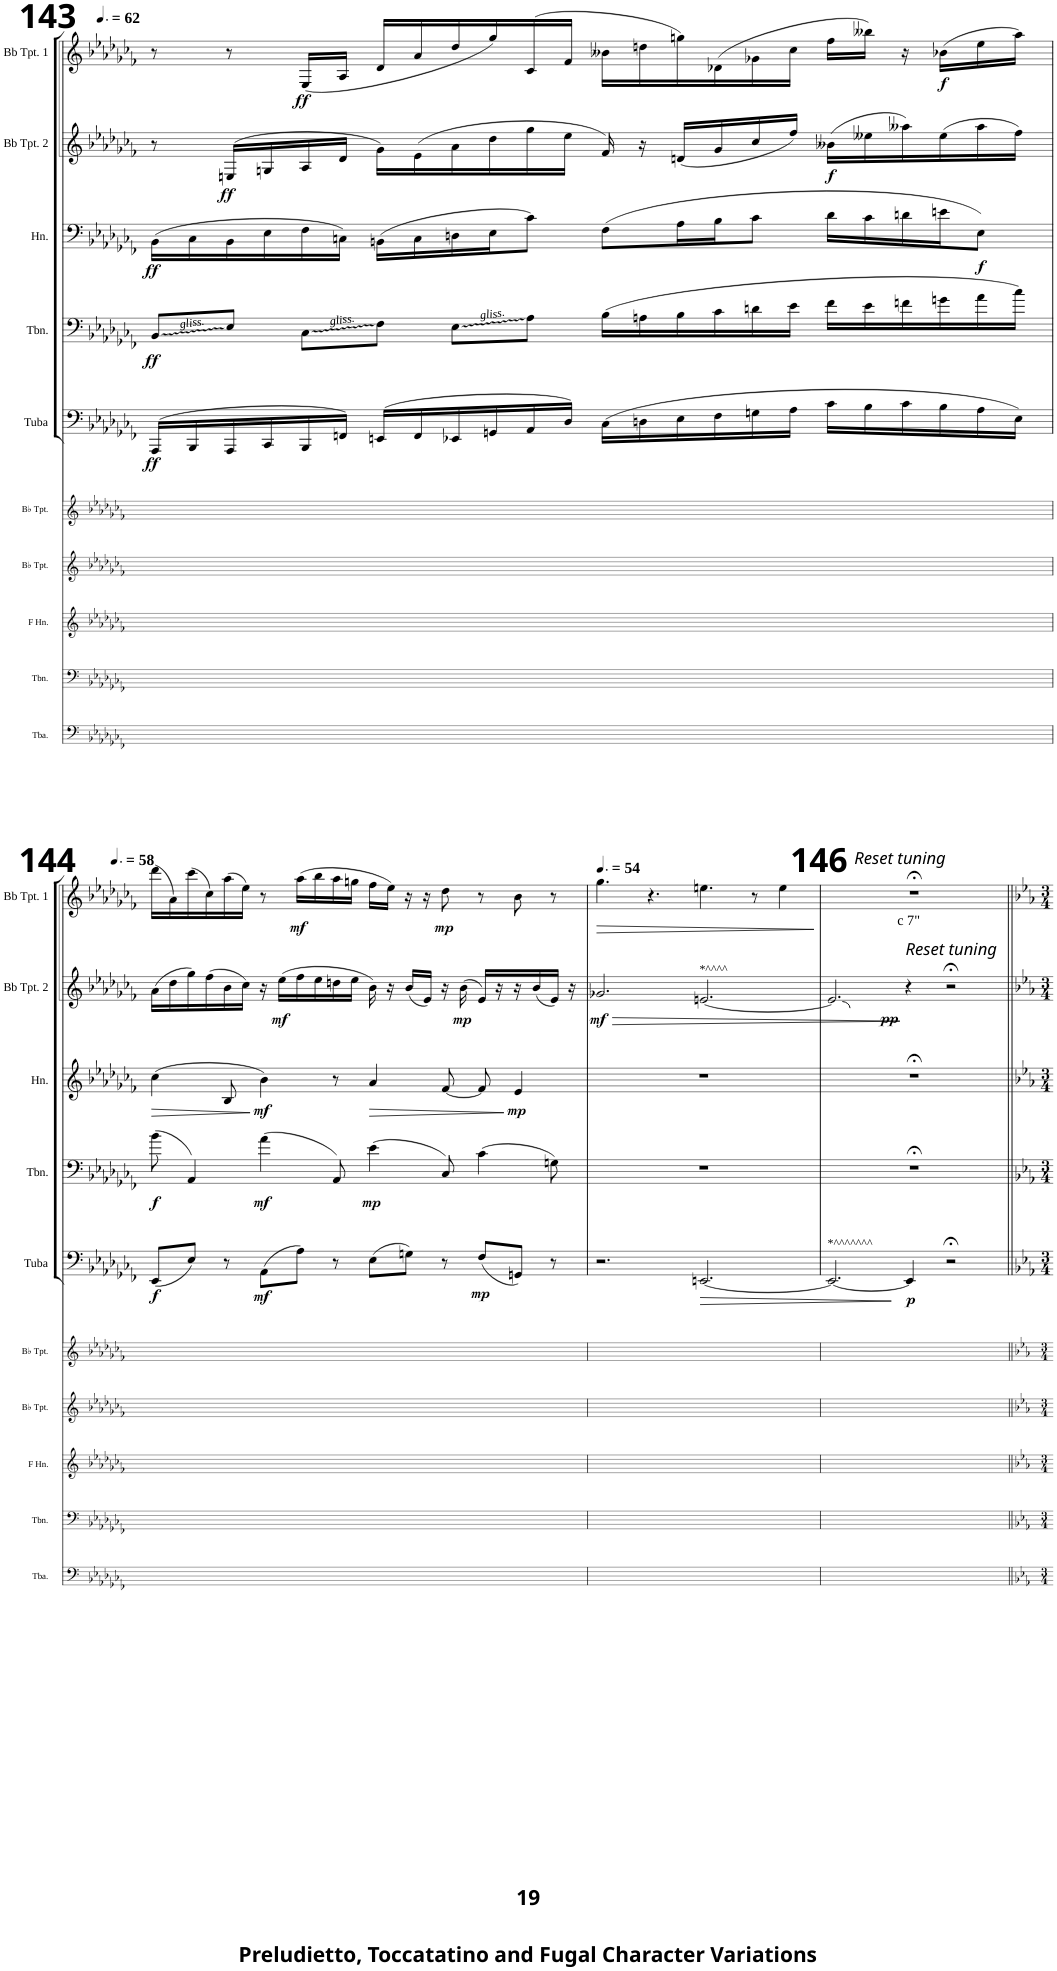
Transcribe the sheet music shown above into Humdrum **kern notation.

**kern	**kern	**kern	**kern	**kern	**kern	**dynam	**kern	**dynam	**kern	**dynam	**kern	**dynam	**kern	**dynam
*part10	*part9	*part8	*part7	*part6	*part5	*part5	*part4	*part4	*part3	*part3	*part2	*part2	*part1	*part1
*staff10	*staff9	*staff8	*staff7	*staff6	*staff5	*staff5	*staff4	*staff4	*staff3	*staff3	*staff2	*staff2	*staff1	*staff1
*I"Tuba	*I"Trombone	*I"Horn in F	*I"Bb Trumpet	*I"Bb Trumpet	*I"Tuba	*	*I"Trombone	*	*I"Horn in F	*	*I"Trumpet in Bb 2	*	*I"Trumpet in Bb 1	*
*I'Tba.	*I'Tbn.	*	*I'Bb Tpt.	*I'Bb Tpt.	*I'Tuba	*	*I'Tbn.	*	*I'Hn.	*	*	*	*	*
!!LO:PB:g=z
*clefF4	*clefF4	*clefG2	*clefG2	*clefG2	*clefF4	*	*clefF4	*	*clefF4	*	*clefG2	*	*clefG2	*
*	*	*ITrd4c7	*ITrd1c2	*ITrd1c2	*	*	*	*	*ITrd4c7	*	*ITrd1c2	*	*ITrd1c2	*
*k[b-e-a-d-g-c-f-]	*k[b-e-a-d-g-c-f-]	*k[b-e-a-d-g-c-f-]	*k[b-e-a-d-g-c-f-]	*k[b-e-a-d-g-c-f-]	*k[b-e-a-d-g-c-f-]	*	*k[b-e-a-d-g-c-f-]	*	*k[b-e-a-d-g-c-f-]	*	*k[b-e-a-d-g-c-f-]	*	*k[b-e-a-d-g-c-f-]	*
*M12/8	*M12/8	*M12/8	*M12/8	*M12/8	*M12/8	*	*M12/8	*	*M12/8	*	*M12/8	*	*M12/8	*
*MM93	*MM93	*MM93	*MM93	*MM93	*MM93	*	*MM93	*	*MM93	*	*MM93	*	*MM93	*
=143	=143	=143	=143	=143	=143	=143	=143	=143	=143	=143	=143	=143	=143	=143
!	!	!	!	!	!	!LO:DY:b	!	!LO:DY:b	!	!LO:DY:b	!	!	!	!
1.ryy	1.ryy	1.ryy	1.ryy	1.ryy	(>16AAA-/LL	ff	8BB-/L	ff	(16BB-\LL	ff	8r	.	8r	.
.	.	.	.	.	16BBB-/	.	.	.	16C-\	.	.	.	.	.
!	!	!	!	!	!	!	!	!	!	!	!	!LO:DY:b	!	!
.	.	.	.	.	16AAA-/	.	8E-/J	.	16BB-\	.	(16En/LL	ff	8r	.
.	.	.	.	.	16CC-/	.	.	.	16E-\	.	16Gn/	.	.	.
!	!	!	!	!	!	!	!	!	!	!	!	!	!	!LO:DY:b
.	.	.	.	.	16BBB-/	.	8C-\L	.	16F-\	.	16A-/	.	(16E-/LL	ff
.	.	.	.	.	16FFn/JJ)	.	.	.	16Cn\JJ)	.	16d-/JJ	.	16A-/JJ	.
.	.	.	.	.	(>16EEn/LL	.	8F-\J	.	(16BBn\LL	.	16g-\LL)	.	16d-/LL	.
.	.	.	.	.	16FF/	.	.	.	16C\	.	(16e-\	.	16a-/	.
.	.	.	.	.	16EE-X/	.	8E-\L	.	16Dn\	.	16a-\	.	16dd-/	.
.	.	.	.	.	16GGn/	.	.	.	16E-\J	.	16dd-\	.	16gg-/)	.
.	.	.	.	.	16AA-/	.	8A-\J	.	8c-\J)	.	16gg-\	.	(16c-/	.
.	.	.	.	.	16D-/JJ)	.	.	.	.	.	16ee-\JJ	.	16f-/JJ	.
.	.	.	.	.	(16C-\LL	.	(16B-\LL	.	(8F-\L	.	16f-/)	.	16b--X\LL	.
.	.	.	.	.	16Dn\	.	16An\	.	.	.	16r	.	16ddn\	.
.	.	.	.	.	16E-\	.	16B-\	.	16A-\L	.	(16dn/LL	.	16ggn\)	.
.	.	.	.	.	16F-\	.	16c-\	.	16B-\J	.	16g-/	.	(16d-X\	.
.	.	.	.	.	16Gn\	.	16dn\	.	8c-\J	.	16cc-/	.	16g-X\	.
.	.	.	.	.	16A-\JJ	.	16e-\JJ	.	.	.	16ff-/JJ)	.	16cc-\JJ	.
!	!	!	!	!	!	!	!	!	!	!	!	!LO:DY:b	!	!
.	.	.	.	.	16c-\LL	.	16f-\LL	.	16d-\LL	.	(16b--X\LL	f	16ff-\LL	.
.	.	.	.	.	16B-\	.	16e-\	.	16c-\	.	16ee--X\	.	16bb--X\JJ)	.
.	.	.	.	.	16c-\	.	16fn\	.	16dn\	.	16aa--X\)	.	16r	.
!	!	!	!	!	!	!	!	!	!	!	!	!	!	!LO:DY:b
.	.	.	.	.	16B-\	.	16gn\	.	16en\J	.	(16ee--\	.	(16b-X\LL	f
!	!	!	!	!	!	!	!	!	!	!LO:DY:b	!	!	!	!
.	.	.	.	.	16A-\	.	16a-\	.	8E-\J)	f	16aa--\	.	16ee-\	.
.	.	.	.	.	16E-\JJ)	.	16cc-\JJ)	.	.	.	16ff-\JJ)	.	16aa-\JJ)	.
!!LO:LB:g=z
=144	=144	=144	=144	=144	=144	=144	=144	=144	=144	=144	=144	=144	=144	=144
*	*	*	*	*	*	*	*	*	*	*	*	*	*MM87	*
!	!	!	!	!	!	!LO:DY:b	!	!LO:DY:b	!	!LO:HP:b	!	!	!	!
1.ryy	1.ryy	1.ryy	1.ryy	1.ryy	(8EE-/L	f	(8b-\	f	(4cc-\	>	(16a-\LL	.	(16ddd-\LL	.
.	.	.	.	.	.	.	.	.	.	.	16dd-\	.	16a-\)	.
.	.	.	.	.	8E-/J)	.	4AA-/)	.	.	.	16gg-\)	.	(16ccc-\	.
.	.	.	.	.	.	.	.	.	.	.	(16ff-\	.	16cc-\)	.
.	.	.	.	.	8r	.	.	.	8B-/	.	16b-\	.	(16aa-\	.
.	.	.	.	.	.	.	.	.	.	.	16cc-\JJ)	.	16ee-\JJ)	.
!	!	!	!	!	!	!LO:DY:b	!	!LO:DY:b	!	!LO:DY:n=1:b	!	!	!	!
.	.	.	.	.	(8AA-\L	mf	(4a-\	mf	4b-\)	] mf	16r	.	8r	.
!	!	!	!	!	!	!	!	!	!	!	!	!LO:DY:b	!	!
.	.	.	.	.	.	.	.	.	.	.	(16ee-\LL	mf	.	.
!	!	!	!	!	!	!	!	!	!	!	!	!	!	!LO:DY:b
.	.	.	.	.	8A-\J)	.	.	.	.	.	16ff-\	.	(16aa-\LL	mf
.	.	.	.	.	.	.	.	.	.	.	16ee-\	.	16bb-\	.
.	.	.	.	.	8r	.	8AA-/)	.	8r	.	16ddn\	.	16aa-\	.
.	.	.	.	.	.	.	.	.	.	.	16ee-\JJ	.	16ggn\JJ	.
!	!	!	!	!	!	!	!	!LO:DY:b	!	!LO:HP:b	!	!	!	!
.	.	.	.	.	(8E-\L	.	(4e-\	mp	4a-/	>	16b-\)	.	16ff-\LL	.
.	.	.	.	.	.	.	.	.	.	.	16r	.	16ee-\JJ)	.
.	.	.	.	.	8Gn\J)	.	.	.	.	.	(16b-/LL	.	16r	.
.	.	.	.	.	.	.	.	.	.	.	16e-/JJ)	.	16r	.
!	!	!	!	!	!	!	!	!	!	!	!	!	!	!LO:DY:b
.	.	.	.	.	8r	.	8C-/)	.	[8f-/	.	16r	.	8dd-\	mp
!	!	!	!	!	!	!	!	!	!	!	!	!LO:DY:b	!	!
.	.	.	.	.	.	.	.	.	.	.	(16b-\	mp	.	.
!	!	!	!	!	!	!LO:DY:b	!	!	!	!	!	!	!	!
.	.	.	.	.	(8F-/L	mp	(4c-\	.	8f-/]	.	16e-/LL)	.	8r	.
.	.	.	.	.	.	.	.	.	.	.	16r	.	.	.
!	!	!	!	!	!	!	!	!	!	!LO:DY:n=2:b	!	!	!	!
.	.	.	.	.	8GGn/J)	.	.	.	4e-/	] mp	16r	.	8b-\	.
.	.	.	.	.	.	.	.	.	.	.	(16b-/	.	.	.
.	.	.	.	.	8r	.	8Gn\)	.	.	.	16e-/JJ)	.	8r	.
.	.	.	.	.	.	.	.	.	.	.	16r	.	.	.
=145	=145	=145	=145	=145	=145	=145	=145	=145	=145	=145	=145	=145	=145	=145
*	*	*	*	*	*	*	*	*	*	*	*	*	*MM81	*
!	!	!	!	!	!	!	!	!	!	!	!	!LO:HP:b	!	!LO:HP:b
!	!	!	!	!	!	!	!	!	!	!	!	!LO:DY:n=1:b	!	!
1.ryy	1.ryy	1.ryy	1.ryy	1.ryy	2.r	.	1.r	.	1.r	.	2.g-X/	> mf	4.gg-\	>
.	.	.	.	.	.	.	.	.	.	.	.	.	4.r	.
!	!	!	!	!	!	!	!	!	!	!	!LO:TX:a:t=*^^^^	!	!	!
!	!	!	!	!	!	!LO:HP:b	!	!	!	!	!	!	!	!
.	.	.	.	.	[2.EEn/	>	.	.	.	.	[2.en/	.	4.een\	.
.	.	.	.	.	.	.	.	.	.	.	.	.	8r	.
.	.	.	.	.	.	.	.	.	.	.	.	.	4ee\	.
.	.	.	.	.	.	.	.	.	.	.	.	.	.	]
=146	=146	=146	=146	=146	=146	=146	=146	=146	=146	=146	=146	=146	=146	=146
!	!	!	!	!	!	!	!	!	!	!	!	!	!LO:TX:a:i:t=Reset tuning	!
!	!	!	!	!	!	!	!	!	!	!	!	!	!LO:TX:a:t=c 7"	!
!	!	!	!	!	!LO:TX:a:t=*^^^^^^^	!	!	!	!	!	!	!	!	!
!	!	!	!	!	!	!	!	!	!	!	!	!LO:DY:b	!	!
1.ryy	1.ryy	1.ryy	1.ryy	1.ryy	2.EE/_	.	1.r;<	.	1.r;<	.	2.e/]	pp	1.r;<	.
!	!	!	!	!	!	!	!	!	!	!	!LO:TX:a:i:t=Reset tuning	!	!	!
!	!	!	!	!	!	!LO:DY:n=1:b	!	!	!	!	!	!	!	!
.	.	.	.	.	4EE/]	] p	.	.	.	.	4r	]	.	.
.	.	.	.	.	2r;<	.	.	.	.	.	2r;<	.	.	.
=||	=||	=||	=||	=||	=||	=||	=||	=||	=||	=||	=||	=||	=||	=||
*-	*-	*-	*-	*-	*-	*-	*-	*-	*-	*-	*-	*-	*-	*-
